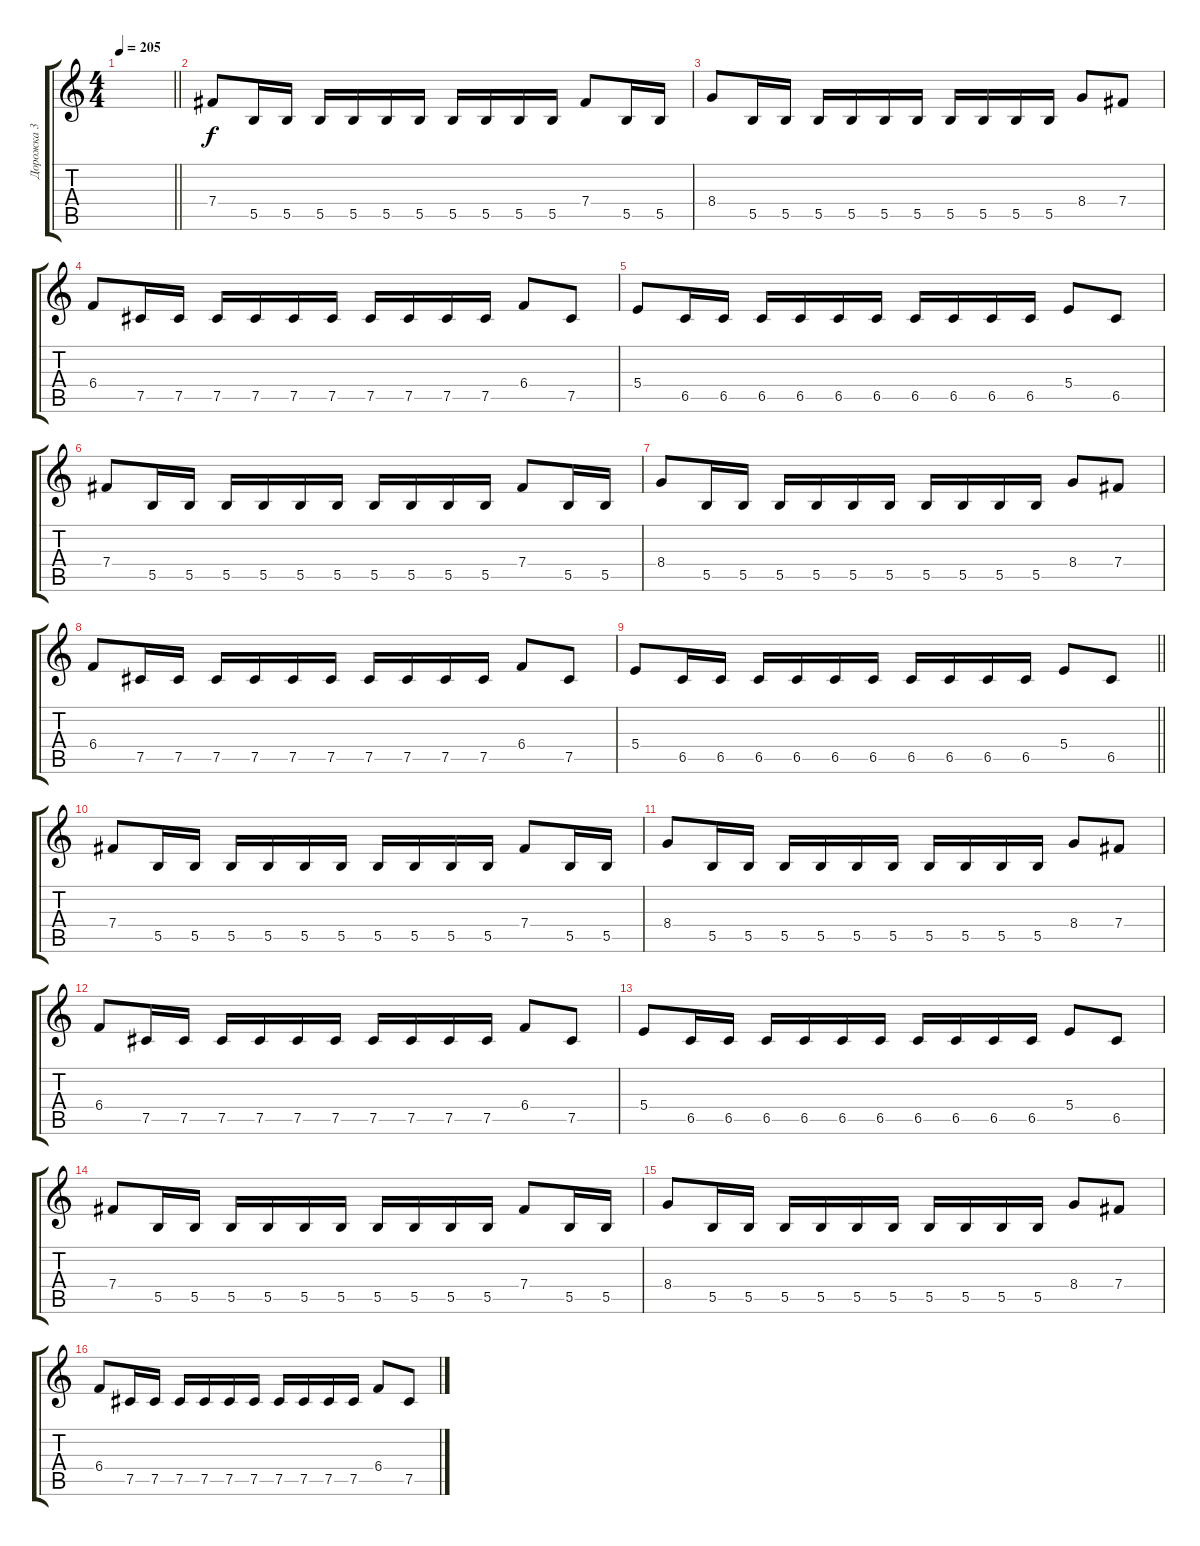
\track ("Дорожка 3" "Дорожка 3") {instrument overdrivenguitar}
\staff {score tabs}
\tuning (Db4 Ab3 E3 B2 Gb2 Db2) {hide}
\ts (4 4)
\tempo 205
\clef g2
\barLineRight lightlight
\ks c
|
7.4.8 5.5.16 5.5.16 5.5.16 5.5.16 5.5.16 5.5.16 5.5.16 5.5.16 5.5.16 5.5.16 7.4.8 5.5.16 5.5.16 |
8.4.8 5.5.16 5.5.16 5.5.16 5.5.16 5.5.16 5.5.16 5.5.16 5.5.16 5.5.16 5.5.16 8.4.8 7.4.8 |
6.4.8 7.5.16 7.5.16 7.5.16 7.5.16 7.5.16 7.5.16 7.5.16 7.5.16 7.5.16 7.5.16 6.4.8 7.5.8 |
5.4.8 6.5.16 6.5.16 6.5.16 6.5.16 6.5.16 6.5.16 6.5.16 6.5.16 6.5.16 6.5.16 5.4.8 6.5.8 |
7.4.8 5.5.16 5.5.16 5.5.16 5.5.16 5.5.16 5.5.16 5.5.16 5.5.16 5.5.16 5.5.16 7.4.8 5.5.16 5.5.16 |
8.4.8 5.5.16 5.5.16 5.5.16 5.5.16 5.5.16 5.5.16 5.5.16 5.5.16 5.5.16 5.5.16 8.4.8 7.4.8 |
6.4.8 7.5.16 7.5.16 7.5.16 7.5.16 7.5.16 7.5.16 7.5.16 7.5.16 7.5.16 7.5.16 6.4.8 7.5.8 |
\barLineRight lightlight
5.4.8 6.5.16 6.5.16 6.5.16 6.5.16 6.5.16 6.5.16 6.5.16 6.5.16 6.5.16 6.5.16 5.4.8 6.5.8 |
7.4.8 5.5.16 5.5.16 5.5.16 5.5.16 5.5.16 5.5.16 5.5.16 5.5.16 5.5.16 5.5.16 7.4.8 5.5.16 5.5.16 |
8.4.8 5.5.16 5.5.16 5.5.16 5.5.16 5.5.16 5.5.16 5.5.16 5.5.16 5.5.16 5.5.16 8.4.8 7.4.8 |
6.4.8 7.5.16 7.5.16 7.5.16 7.5.16 7.5.16 7.5.16 7.5.16 7.5.16 7.5.16 7.5.16 6.4.8 7.5.8 |
5.4.8 6.5.16 6.5.16 6.5.16 6.5.16 6.5.16 6.5.16 6.5.16 6.5.16 6.5.16 6.5.16 5.4.8 6.5.8 |
7.4.8 5.5.16 5.5.16 5.5.16 5.5.16 5.5.16 5.5.16 5.5.16 5.5.16 5.5.16 5.5.16 7.4.8 5.5.16 5.5.16 |
8.4.8 5.5.16 5.5.16 5.5.16 5.5.16 5.5.16 5.5.16 5.5.16 5.5.16 5.5.16 5.5.16 8.4.8 7.4.8 |
6.4.8 7.5.16 7.5.16 7.5.16 7.5.16 7.5.16 7.5.16 7.5.16 7.5.16 7.5.16 7.5.16 6.4.8 7.5.8
